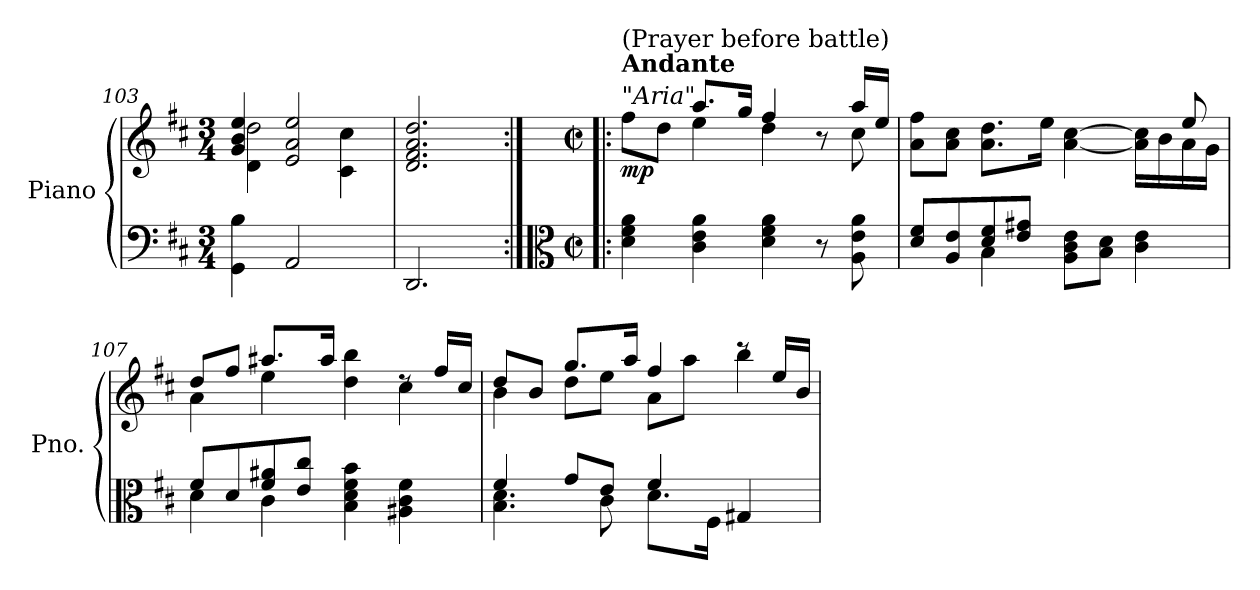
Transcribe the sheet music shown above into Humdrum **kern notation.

**kern	**kern	**dynam
*part1	*part1	*part1
*staff2	*staff1	*staff1/2
*I"Piano	*	*
*I'Pno.	*	*
*clefF4	*clefG2	*
*k[f#c#]	*k[f#c#]	*
*M3/4	*M3/4	*
=103	=103	=103
*	*^	*
!	!	!LO:N:n=1:head=solid	!
4GG\ 4B\	4g/ 4b/ 4ee/	2d\ 2dd\	.
2AA/	2e/ 2a/ 2ee/	.	.
.	.	4c#\ 4cc#\	.
*	*v	*v	*
=104	=104	=104
2.DD/	2.d/ 2.f#/ 2.a/ 2.dd/	.
!!LO:LB:g=z
=105:|!|:	=105:|!|:	=105:|!|:
*clefC3	*	*
*M2/2	*M2/2	*
*met(c|)	*met(c|)	*
*	*^	*
!	!LO:TX:a:B:t=Andante	!	!
!	!LO:TX:a:i:t="Aria"	!	!
!	!LO:TX:a:t=(Prayer before battle)	!	!
!	!	!	!LO:DY:b
4d\ 4f#\ 4a\	8ff#\L	4ryy	mp
.	8dd\J	.	.
4c#\ 4e\ 4a\	8.aa/L	4ee\	.
.	16gg/Jk	.	.
4d\ 4f#\ 4a\	4ff#/	4dd\	.
8r	8r	8ryy	.
8A\ 8e\ 8a\	16aa/LL	8cc#\	.
.	16ee/JJ	.	.
=106	=106	=106	=106
*^	*	*	*
8d/ 8f#/L	4ryy	8a\ 8ff#\L	2..ryy	.
8A/ 8e/	.	8a\ 8cc#\J	.	.
8d/ 8f#/	4B\	8.a\ 8.dd\L	.	.
8e/ 8g#X/J	.	.	.	.
.	.	16ee\Jk	.	.
8A\ 8c#\ 8e\L	2ryy	[4a\ [4cc#\	.	.
8B\ 8d\J	.	.	.	.
4c#\ 4e\	.	16a\] 16cc#\]LL	.	.
.	.	16b\	.	.
.	.	16a\	8ee/	.
.	.	16g\JJ	.	.
=107	=107	=107	=107	=107
8f#/L	4d\	8dd/L	4a\	.
8d/	.	8ff#/J	.	.
8f#/ 8a#X/	4c#\	8.aa#X/L	4ee\	.
8e/ 8cc#/J	.	.	.	.
.	.	16aa#/Jk	.	.
4B\ 4d\ 4f#\ 4b\	2ryy	4dd\ 4bb\	4ryy	.
4A#X\ 4c#\ 4f#\	.	8rdd	4cc#\	.
.	.	16ff#/LL	.	.
.	.	16cc#/JJ	.	.
=108	=108	=108	=108	=108
4f#/	4.B\ 4.d\	8dd/L	4b\	.
.	.	8b/J	.	.
8g/L	.	8.gg/L	8dd\L	.
8e/J	8c#\	.	8ee\J	.
.	.	16aa/Jk	.	.
4f#/	8.d\L	4ff#/	8a\L	.
.	.	.	8aa\J	.
.	16F#\Jk	.	.	.
4G#X/	4ryy	8rccc	4bb\	.
.	.	16ee/LL	.	.
.	.	16b/JJ	.	.
*v	*v	*	*	*
*	*v	*v	*
=	=	=
*-	*-	*-
